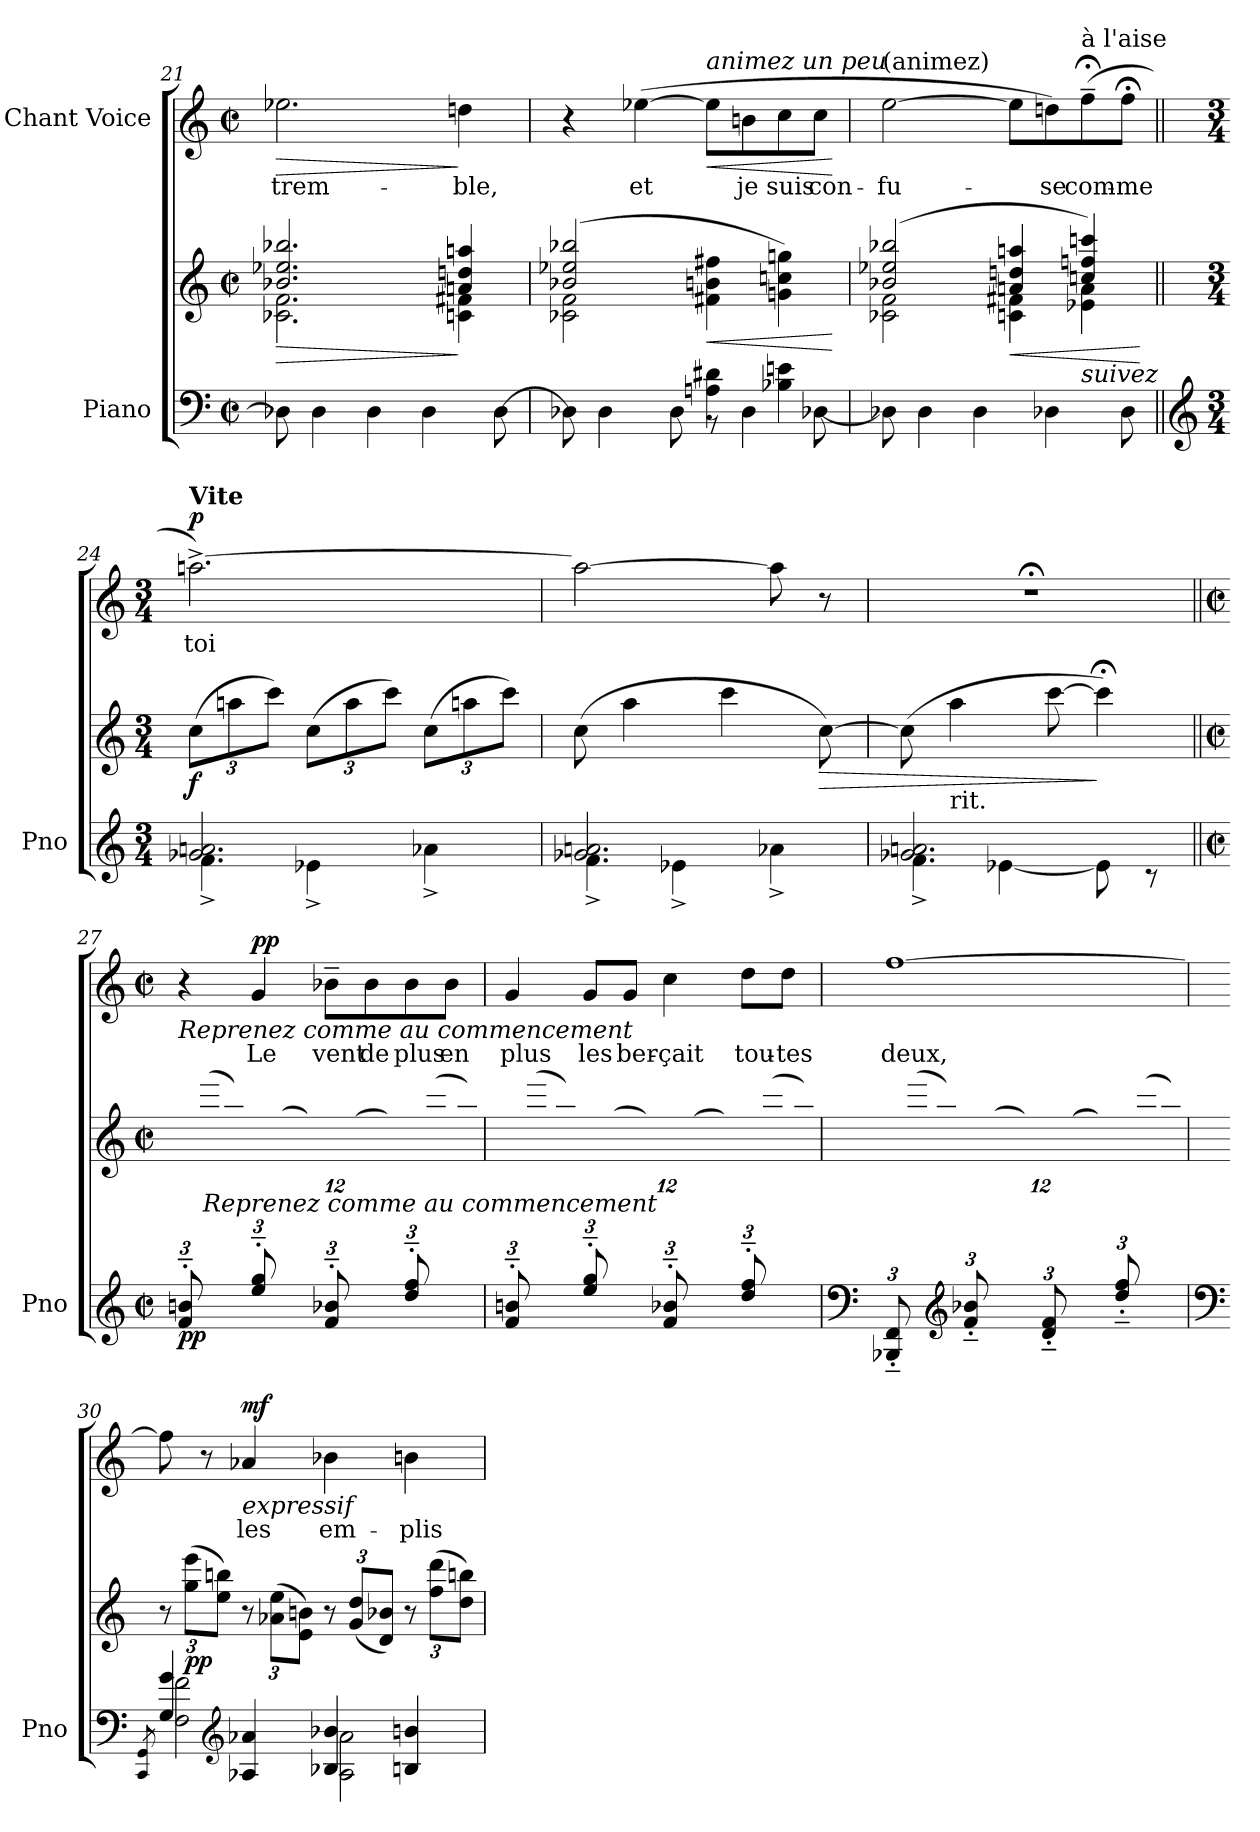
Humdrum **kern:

**kern	**kern	**dynam	**kern	**text	**dynam
*part2	*part2	*part2	*part1	*part1	*part1
*staff3	*staff2	*staff2/3	*staff1	*staff1	*staff1
*I"Piano	*	*	*I"Chant Voice	*	*
*I'Pno	*	*	*	*	*
*clefF4	*clefG2	*	*clefG2	*	*
*k[]	*k[]	*	*k[]	*	*
*M2/2	*M2/2	*	*M2/2	*	*
*met(c|)	*met(c|)	*	*met(c|)	*	*
=21	=21	=21	=21	=21	=21
!	!	!LO:HP:b	!	!LO:LY:b	!LO:HP:b
*	*^	*	*	*	*
8D-X\]	2.b-X/ 2.ee-X/ 2.bb-X/	2.c-X\ 2.f\	>	2.ee-X\	trem-	>
4D-\	.	.	.	.	.	.
4D-\	.	.	.	.	.	.
4D-\	.	.	.	.	.	.
!	!	!	!	!	!LO:LY:b	!
.	4an/ 4ddn/ 4aan/	4cn\ 4f#X\	]	4ddn\	-ble,	]
[<8D-\	.	.	.	.	.	.
=22	=22	=22	=22	=22	=22	=22
*^	*	*	*	*	*	*
2ryy	8D-X\]	(2b-X/ 2ee-X/ 2bb-X/	2c-X\ 2f\	.	4r	.	.
.	4D-\	.	.	.	.	.	.
!	!	!	!	!	!	!LO:LY:b	!
.	.	.	.	.	([4ee-X\	et	.
.	8D-\	.	.	.	.	.	.
!	!	!	!	!	!LO:TX:a:i:t=animez  un  peu	!	!
!	!	!	!	!LO:HP:b	!	!	!LO:HP:b
4An\ 4d#X\	8r	4f#X\ 4bn\ 4ff#X\	2ryy	<	8ee-\L]	.	<
!	!	!	!	!	!	!LO:LY:b	!
.	4D-\	.	.	.	8bn\	je	.
!	!	!	!	!	!	!LO:LY:b	!
4B-X\ 4en\	.	4gn\ 4ccn\ 4ggn\)	.	.	8cc\	suis	.
!	!	!	!	!	!	!LO:LY:b	!
.	[<8D-X\	.	.	.	8cc\J	con-	.
*v	*v	*	*	*	*	*	*
*	*v	*v	*	*	*	*
.	.	[	.	.	[
!!LO:PB:g=z
=23	=23	=23	=23	=23	=23
*	*^	*	*	*	*
!	!	!	!	!LO:TX:a:t=(animez)	!	!
!	!	!	!	!	!LO:LY:b	!
8D-X\]	(2b-X/ 2ee-X/ 2bb-X/	2c-X\ 2f\	.	[2ee\	-fu-	.
4D-\	.	.	.	.	.	.
4D-\	.	.	.	.	.	.
!	!	!	!LO:HP:b	!	!	!
.	4an/ 4ddn/ 4aan/	4cn\ 4f#X\	<	8ee\L]	.	.
!	!	!	!	!	!LO:LY:b	!
4D-X\	.	.	.	8ddn\)	-se	.
!	!	!	!	!LO:TX:a:t=à l'aise	!	!
!	!LO:TX:b:i:t=suivez	!	!	!	!	!
!	!	!	!	!	!LO:LY:b	!
.	4ccn/ 4ffn/ 4cccn/)	4e-X\ 4a\	.	(8ff;<~\	com-	.
!	!	!	!	!	!LO:LY:b	!
8D-\	.	.	.	8ff;<\J	-me	.
*	*v	*v	*	*	*	*
.	.	[	.	.	.
=24||	=24||	=24||	=24||	=24||	=24||
*clefG2	*	*	*	*	*
*M3/4	*M3/4	*	*M3/4	*	*
*^	*	*	*	*	*
*	*	*Xbrackettup	*	*	*	*
!	!	!	!	!LO:TX:a:B:t=Vite	!	!
!	!	!	!LO:DY:b	!	!LO:LY:b	!LO:DY:a
2.g-X/ 2.an/	4f^\	(12cc\L	f	[2.aan^\)	toi	p
.	.	12aan\	.	.	.	.
.	.	12ccc\J)	.	.	.	.
.	4e-X^\	(12cc\L	.	.	.	.
.	.	12aa\	.	.	.	.
.	.	12ccc\J)	.	.	.	.
.	4a-X^\	(12cc\L	.	.	.	.
.	.	12aan\	.	.	.	.
.	.	12ccc\J)	.	.	.	.
=25	=25	=25	=25	=25	=25	=25
2.g-X/ 2.an/	4f^\	(8cc\	.	2aa\_	.	.
.	.	4aa\	.	.	.	.
.	4e-X^\	.	.	.	.	.
.	.	4ccc\	.	.	.	.
.	4a-X^\	.	.	8aa\]	.	.
!	!	!	!LO:HP:b	!	!	!
.	.	[8cc\)	>	8r	.	.
=26	=26	=26	=26	=26	=26	=26
2.g-X/ 2.an/	4f^\	(8cc\]	.	2.r;<	.	.
!	!	!LO:TX:b:t=rit.	!	!	!	!
.	.	4aa\	.	.	.	.
.	[4e-X\	.	.	.	.	.
.	.	[8ccc\	.	.	.	.
.	8e-\]	4ccc;<\])	]	.	.	.
.	8r	.	.	.	.	.
!!LO:PB:g=z
=27||	=27||	=27||	=27||	=27||	=27||	=27||
*M2/2	*	*M2/2	*	*M2/2	*	*
*met(c|)	*	*met(c|)	*	*met(c|)	*	*
*Xbrackettup	*	*	*	*	*	*
!	!	!	!	!LO:TX:b:i:t=Reprenez comme au commencement	!	!
!	!	!	!LO:DY:b=2	!	!	!
12f/'~ 12bn/'~L	1ryy	12ryy	pp	4r	.	.
!	!	!LO:TX:b:i:t=Reprenez comme au commencement	!	!	!	!
6ryy	.	(12ggn\ 12eeen\	.	.	.	.
.	.	12ee\' 12bb\'J)	.	.	.	.
!	!	!	!	!	!LO:LY:b	!LO:DY:a
12ee/'~ 12gg/'~L	.	12ryy	.	4g/	Le	pp
6ryy	.	(12g\ 12ee\	.	.	.	.
.	.	12e\' 12b\'J)	.	.	.	.
!	!	!	!	!	!LO:LY:b	!
12f/'~ 12b-X/'~L	.	12ryy	.	8b-X~\L	vent	.
6ryy	.	(12g\ 12dd\	.	.	.	.
!	!	!	!	!	!LO:LY:b	!
.	.	.	.	8b-\	de	.
.	.	12d\' 12b-X\'J)	.	.	.	.
!	!	!	!	!	!LO:LY:b	!
12dd/'~ 12ff/'~L	.	12ryy	.	8b-\	plus	.
6ryy	.	(12gg\ 12ddd\	.	.	.	.
!	!	!	!	!	!LO:LY:b	!
.	.	.	.	8b-\J	en	.
.	.	12dd\' 12bb-X\'J)	.	.	.	.
=28	=28	=28	=28	=28	=28	=28
!	!	!	!	!	!LO:LY:b	!
12f/'~ 12bn/'~L	1ryy	12ryy	.	4g/	plus	.
6ryy	.	(12gg\ 12eee\	.	.	.	.
.	.	12ee\' 12bbn\'J)	.	.	.	.
!	!	!	!	!	!LO:LY:b	!
12ee/'~ 12gg/'~L	.	12ryy	.	8g/L	les	.
6ryy	.	(12g\ 12ee\	.	.	.	.
!	!	!	!	!	!LO:LY:b	!
.	.	.	.	8g/J	ber-	.
.	.	12e\' 12b\'J)	.	.	.	.
!	!	!	!	!	!LO:LY:b	!
12f/'~ 12b-X/'~L	.	12ryy	.	4cc\	-çait	.
6ryy	.	(12g\ 12dd\	.	.	.	.
.	.	12d\' 12b-X\'J)	.	.	.	.
!	!	!	!	!	!LO:LY:b	!
12dd/'~ 12ff/'~L	.	12ryy	.	8dd\L	tou-	.
6ryy	.	(12gg\ 12ddd\	.	.	.	.
!	!	!	!	!	!LO:LY:b	!
.	.	.	.	8dd\J	-tes	.
.	.	12dd\' 12bb-X\'J)	.	.	.	.
!!LO:LB:g=z
=29	=29	=29	=29	=29	=29	=29
*clefF4	*	*	*	*	*	*
!	!	!	!	!	!LO:LY:b	!
12BBB-X/'~ 12FF/'~L	4ryy	12ryy	.	[1ff	deux,	.
6ryy	.	(12gg\ 12eee\	.	.	.	.
.	.	12ee\' 12bbn\'J)	.	.	.	.
*clefG2	*	*	*	*	*	*
12f/'~ 12b-X/'~L	4ryy	12ryy	.	.	.	.
6ryy	.	(12g\ 12ee\	.	.	.	.
.	.	12e\' 12b-X\'J)	.	.	.	.
12d/'~ 12f/'~L	4ryy	12ryy	.	.	.	.
6ryy	.	(12f\ 12dd\	.	.	.	.
.	.	12d\' 12b-\'J)	.	.	.	.
12dd/'~ 12ff/'~L	4ryy	12ryy	.	.	.	.
6ryy	.	(12ff\ 12ddd\	.	.	.	.
.	.	12dd\' 12bb\'J)	.	.	.	.
!!LO:LB:g=z
=30	=30	=30	=30	=30	=30	=30
*clefF4	*	*	*	*	*	*
.	8qCC/ 8qGG/	.	.	.	.	.
4G/ 4g/	2F\ 2f\	12r	.	8ff\]	.	.
!	!	!	!LO:DY:b	!	!	!
.	.	(12gg\ 12eee\L	pp	.	.	.
.	.	.	.	8r	.	.
!	!	!	!LO:DY:b	!	!	!
!	!	!	!LO:DY:n=1:b	!	!	!
.	.	12ee\ 12bbn\J)	mf other-dynamics	.	.	.
*clefG2	*	*	*	*	*	*
!	!	!	!	!LO:TX:b:i:t=expressif	!	!
!	!	!	!	!	!LO:LY:b	!LO:DY:a
4A-X/ 4a-X/	.	12r	.	4a-X/	les	mf
.	.	(12a-X\ 12ee\L	.	.	.	.
.	.	12e\ 12bn\J)	.	.	.	.
!	!	!	!	!	!LO:LY:b	!
4B-X/ 4b-X/	2A-\ 2a-\	12r	.	4b-X\	em-	.
.	.	(12g/ 12dd/L	.	.	.	.
.	.	12d/ 12b-X/J)	.	.	.	.
!	!	!	!	!	!LO:LY:b	!
4Bn/ 4bn/	.	12r	.	4bn\	-plis-	.
.	.	(12ff\ 12ddd\L	.	.	.	.
.	.	12dd\ 12bbn\J)	.	.	.	.
*v	*v	*	*	*	*	*
=	=	=	=	=	=
*-	*-	*-	*-	*-	*-
